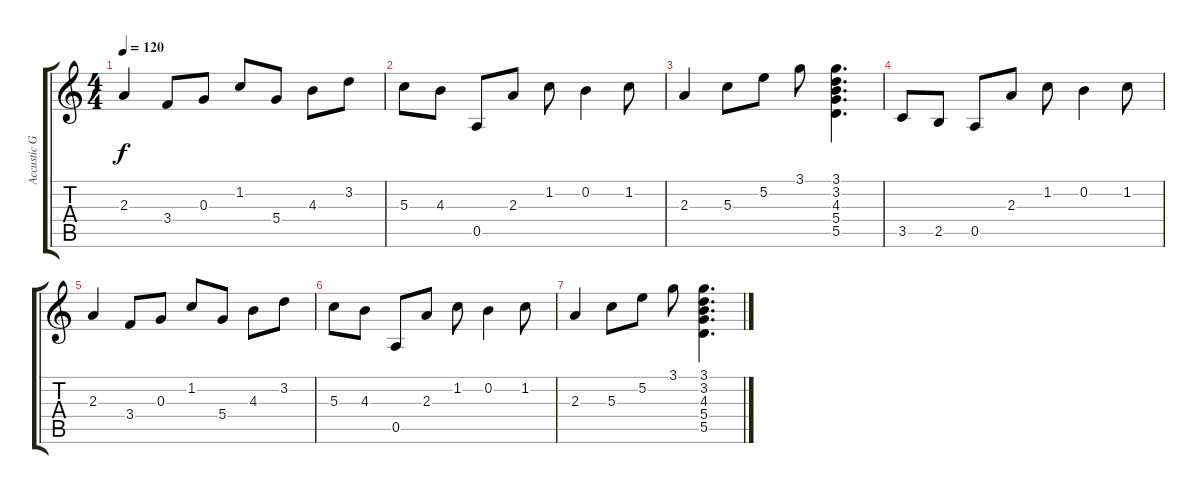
\track ("Accustic Gitarre" "Accustic G") {instrument acousticguitarnylon}
\staff {score tabs}
\tuning (E4 B3 G3 D3 A2 E2) {hide}
\ts (4 4)
\tempo 120
\clef g2
\ks c
2.3.4{dy f} 3.4.8 0.3.8 1.2.8 5.4.8 4.3.8 3.2.8 |
5.3.8 4.3.8 0.5.8 2.3.8 1.2.8 0.2.4 1.2.8 |
2.3.4 5.3.8 5.2.8 3.1.8 (3.1 3.2 4.3 5.4 5.5).4{d} |
3.5.8 2.5.8 0.5.8 2.3.8 1.2.8 0.2.4 1.2.8 |
2.3.4 3.4.8 0.3.8 1.2.8 5.4.8 4.3.8 3.2.8 |
5.3.8 4.3.8 0.5.8 2.3.8 1.2.8 0.2.4 1.2.8 |
2.3.4 5.3.8 5.2.8 3.1.8 (3.1 3.2 4.3 5.4 5.5).4{d}
